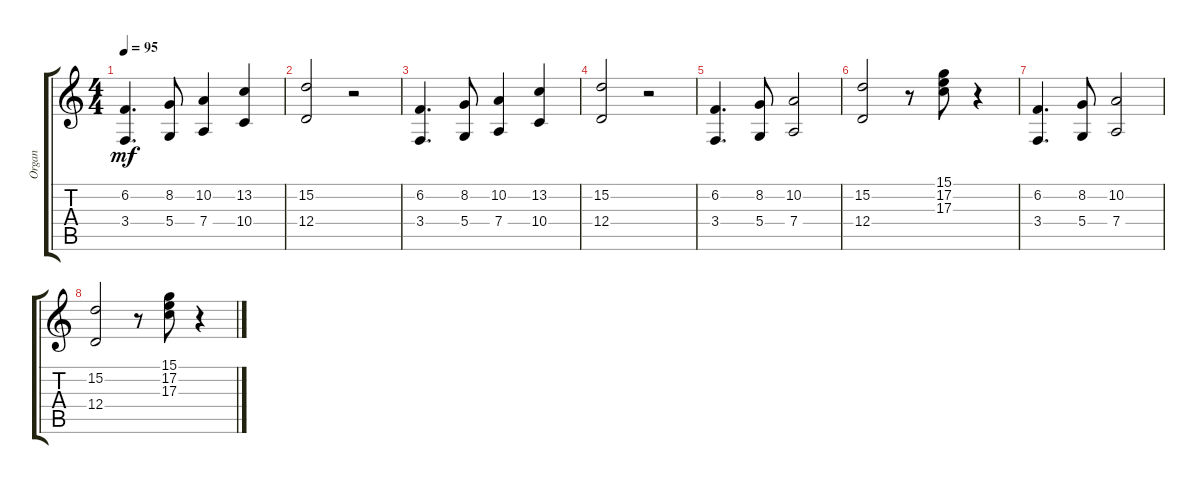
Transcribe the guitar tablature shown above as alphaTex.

\track ("Organ" "Organ") {instrument drawbarorgan}
\staff {score tabs}
\tuning (E4 B3 G3 D3 A2 E2) {hide}
\ts (4 4)
\tempo 95
\clef g2
\ks c
(6.2 3.4).4{d dy mf} (8.2 5.4).8 (10.2 7.4).4 (13.2 10.4).4 |
(15.2 12.4).2 r.2 |
(6.2 3.4).4{d} (8.2 5.4).8 (10.2 7.4).4 (13.2 10.4).4 |
(15.2 12.4).2 r.2 |
(6.2 3.4).4{d volume 0} (8.2 5.4).8 (10.2 7.4).2 |
(15.2 12.4).2 r.8 (15.1 17.2 17.3).8 r.4 |
(6.2 3.4).4{d} (8.2 5.4).8 (10.2 7.4).2 |
(15.2 12.4).2 r.8 (15.1 17.2 17.3).8 r.4
